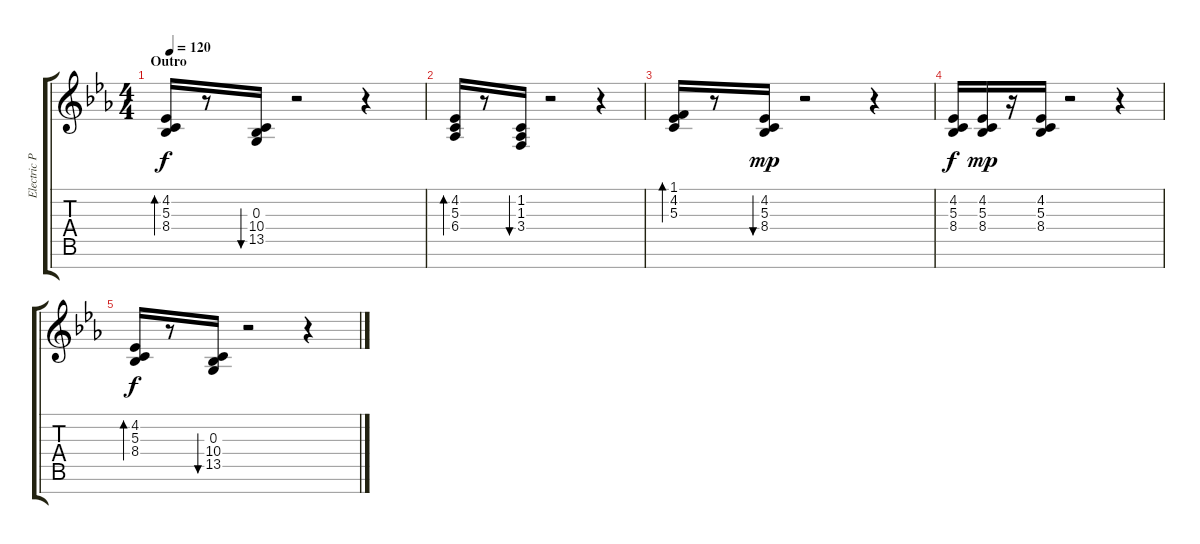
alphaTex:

\track ("Electric Piano" "Electric P") {instrument harpsichord}
\staff {score tabs}
\tuning (E4 B3 G3 D3 A2 E2 B1) {hide}
\ts (4 4)
\section ("" "Outro")
\tempo 120
\clef g2
\ks eb
(4.2 5.3 8.4).16{bd 60 dy f} r.8 (0.3 10.4 13.5).16{bu 60} r.2 r.4 |
(4.2 5.3 6.4).16{bd 60} r.8 (1.2 1.3 3.4).16{bu 60} r.2 r.4 |
(1.1 4.2 5.3).16{bd 60} r.8 (4.2 5.3 8.4).16{bu 60 dy mp} r.2 r.4 |
(4.2 5.3 8.4).16{dy f} (4.2 5.3 8.4).16{dy mp} r.16 (4.2 5.3 8.4).16 r.2 r.4 |
(4.2 5.3 8.4).16{bd 60 dy f} r.8 (0.3 10.4 13.5).16{bu 60} r.2 r.4
